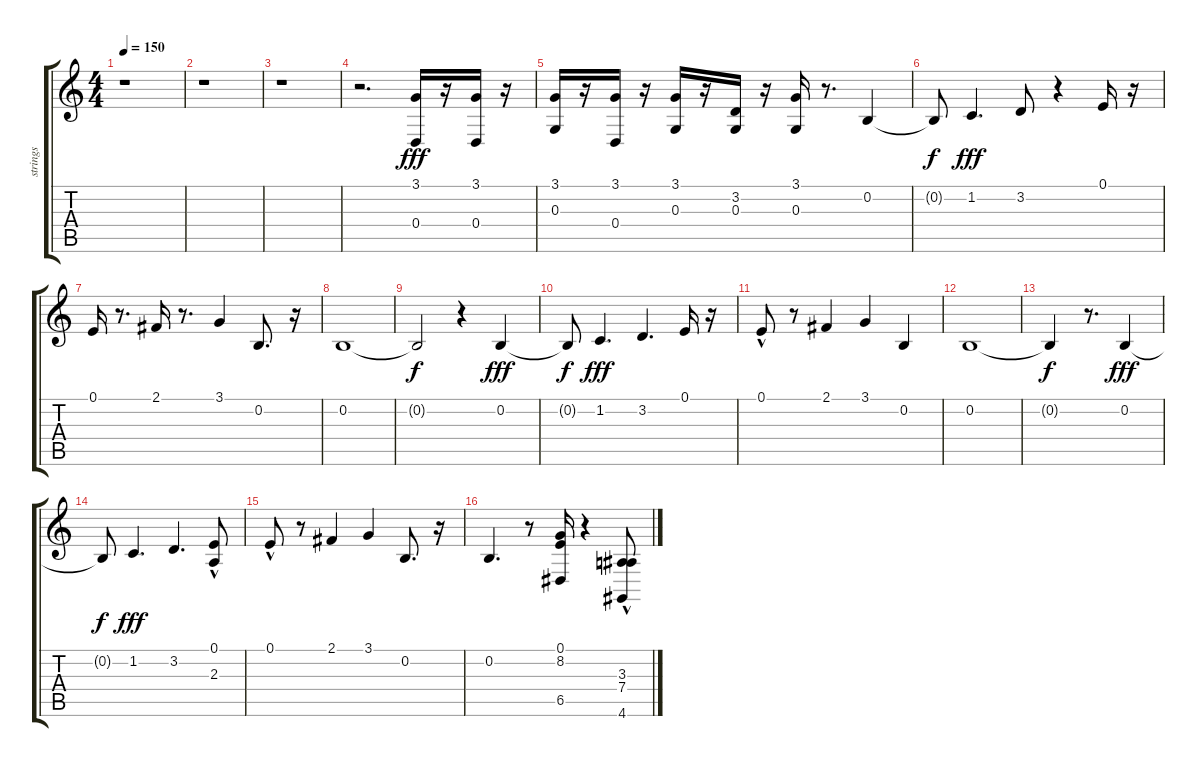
\track ("strings" "strings") {instrument vibraphone}
\staff {score tabs}
\tuning (E4 B3 G3 D3 A2 E2) {hide}
\ts (4 4)
\tempo 150
\clef g2
\ks c
r.1{dy fff instrument vibraphone} |
r.1 |
r.1 |
r.2{d} (3.1 0.4).16 r.16 (3.1 0.4).16 r.16 |
(3.1 0.3).16 r.16 (3.1 0.4).16 r.16 (3.1 0.3).16 r.16 (3.2 0.3).16 r.16 (3.1 0.3).16 r.8{d} 0.2.4 |
0.2{t}.8{dy f} 1.2.4{d dy fff} 3.2.8 r.4 0.1.16 r.16 |
0.1.16 r.8{d} 2.1.16 r.8{d} 3.1.4 0.2.8{d} r.16 |
0.2.1 |
0.2{t}.2{dy f} r.4 0.2.4{dy fff} |
0.2{t}.8{dy f} 1.2.4{d dy fff} 3.2.4{d} 0.1.16 r.16 |
0.1{hac}.8 r.8 2.1.4 3.1.4 0.2.4 |
0.2.1 |
0.2{t}.4{dy f} r.8{d} 0.2.4{dy fff} |
0.2{t}.8{dy f} 1.2.4{d dy fff} 3.2.4{d} (0.1{hac} 2.3).8 |
0.1{hac}.8 r.8 2.1.4 3.1.4 0.2.8{d} r.16 |
0.2.4{d} r.8 (0.1 8.2 6.5).16 r.4 (3.3 7.4 4.6{hac}).8
